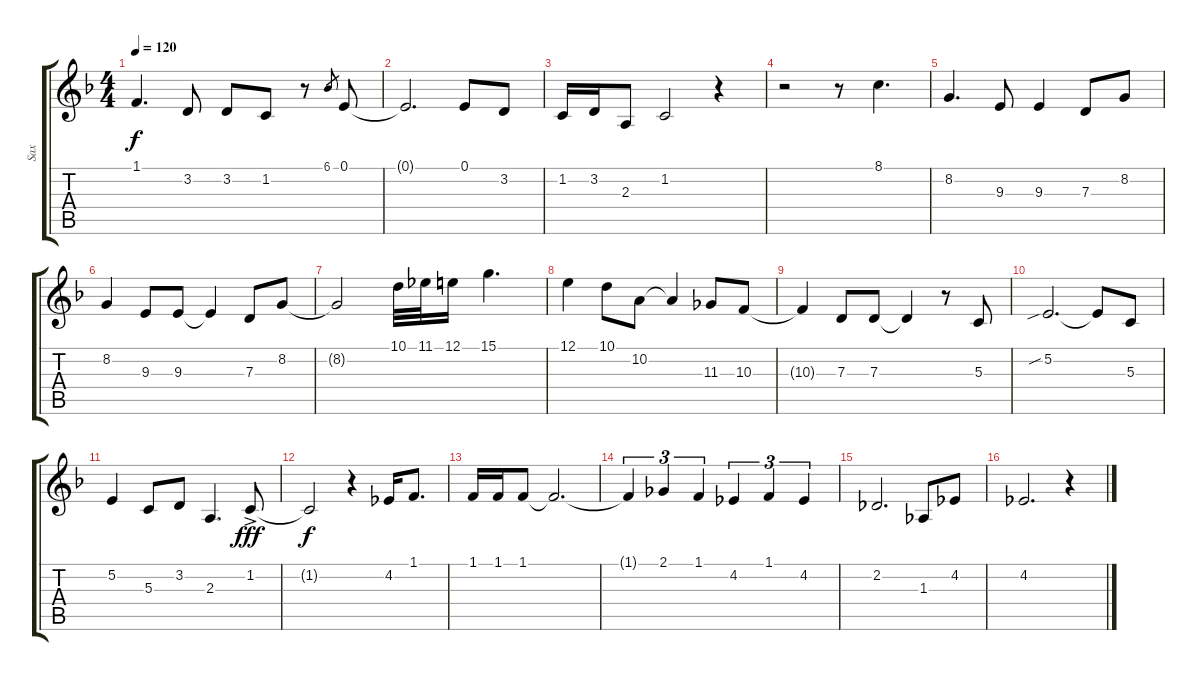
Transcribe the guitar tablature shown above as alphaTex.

\track ("Sax" "Sax") {instrument tenorsax}
\staff {score tabs}
\tuning (E4 B3 G3 D3 A2 E2) {hide}
\ts (4 4)
\tempo 120
\clef g2
\ks f
1.1.4{d dy f} 3.2.8 3.2.8 1.2.8 r.8 6.1.8{gr} 0.1.8 |
0.1{t}.2{d} 0.1.8 3.2.8 |
1.2.16 3.2.16 2.3.8 1.2.2 r.4 |
r.2 r.8 8.1.4{d} |
8.2.4{d} 9.3.8 9.3.4 7.3.8 8.2.8 |
8.2.4 9.3.8 9.3.8 9.3{t}.4 7.3.8 8.2.8 |
8.2{t}.2 10.1.32 11.1.32 12.1.16 15.1.4{d} |
12.1.4 10.1.8 10.2.8 10.2{t}.4 11.3.8 10.3.8 |
10.3{t}.4 7.3.8 7.3.8 7.3{t}.4 r.8 5.3.8 |
5.2{sib}.2{d} 5.2{t}.8 5.3.8 |
5.2.4 5.3.8 3.2.8 2.3.4{d} 1.2{ac}.8{dy fff} |
1.2{t}.2{dy f} r.4 4.2.16 1.1.8{d} |
1.1.16 1.1.16 1.1.8 1.1{t}.2{d} |
1.1{t}.4{tu (3 2)} 2.1.4{tu (3 2)} 1.1.4{tu (3 2)} 4.2.4{tu (3 2)} 1.1.4{tu (3 2)} 4.2.4{tu (3 2)} |
2.2.2{d} 1.3.8 4.2.8 |
4.2.2{d} r.4
